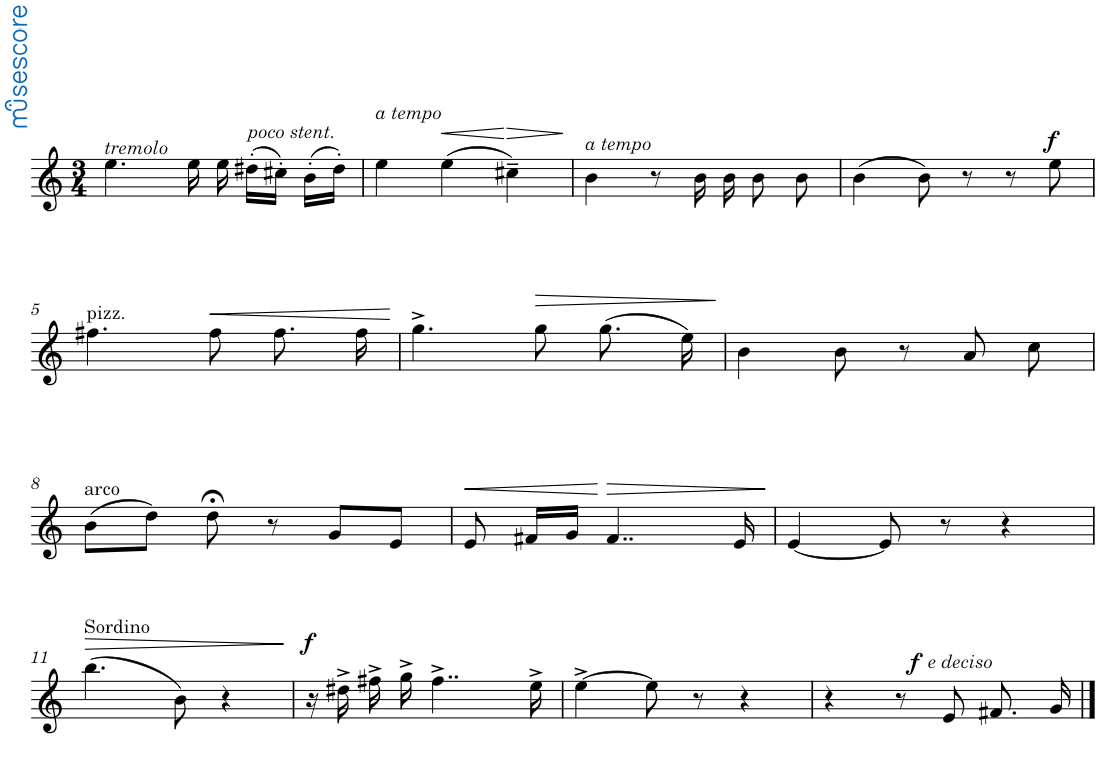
**kern	**dynam
*part1	*part1
*staff1	*staff1
*I"Violino	*
*I'Vln.	*
*clefG2	*
*k[]	*
*M3/4	*
=1	=1
!LO:TX:a:i:t=tremolo	!
4.ee\	.
16ee\	.
16ee\	.
!LO:TX:a:i:t=poco stent.	!
(16dd#X'\LL	.
16cc#X'\JJ)	.
(16b'\LL	.
16dd#'\JJ)	.
=2	=2
!LO:TX:a:i:t=a tempo	!
4ee\	.
!	!LO:HP:b
(4ee\	<
!	!LO:HP:n=1:b
4cc#X~\)	[ >
.	]
=3	=3
!LO:TX:a:i:t=a tempo	!
4b\	.
8r	.
16b\	.
16b\	.
8b\	.
8b\	.
=4	=4
(4b\	.
8b\)	.
8r	.
8r	.
!	!LO:DY:a
8ee\	f
!!LO:LB:g=z
=5	=5
!LO:TX:a:t=pizz.	!
4.ff#X\	.
!	!LO:HP:b
8ff#\	<
8.ff#\	.
16ff#\	.
.	[
=6	=6
4.gg^\	.
!	!LO:HP:b
8gg\	>
(8.gg\	.
16ee\)	.
.	]
=7	=7
4b\	.
8b\	.
8r	.
8a/	.
8cc\	.
!!LO:LB:g=z
=8	=8
!LO:TX:a:t=arco	!
(8b\L	.
8dd\J)	.
8dd;<\	.
8r	.
8g/L	.
8e/J	.
=9	=9
!	!LO:HP:b
8e/	<
16f#X/LL	.
16g/JJ	.
!	!LO:HP:n=1:b
4..f#/	[ >
16e/	.
.	]
=10	=10
[4e/	.
8e/]	.
8r	.
4r	.
!!LO:LB:g=z
=11	=11
!LO:TX:a:t=Sordino	!
!	!LO:HP:b
(4.bb\	>
8b\)	.
4r	.
.	]
=12	=12
!	!LO:DY:a
16r	f
16dd#X^\	.
16ff#X^\	.
16gg^\	.
4..ff#^\	.
16ee^\	.
=13	=13
[4ee^\	.
8ee\]	.
8r	.
4r	.
=14	=14
4r	.
8r	.
!	!LO:DY:a
!	!LO:DY:n=1:a
8e/	f other-dynamics
8.f#X/	.
16g/	.
==	==
*-	*-
